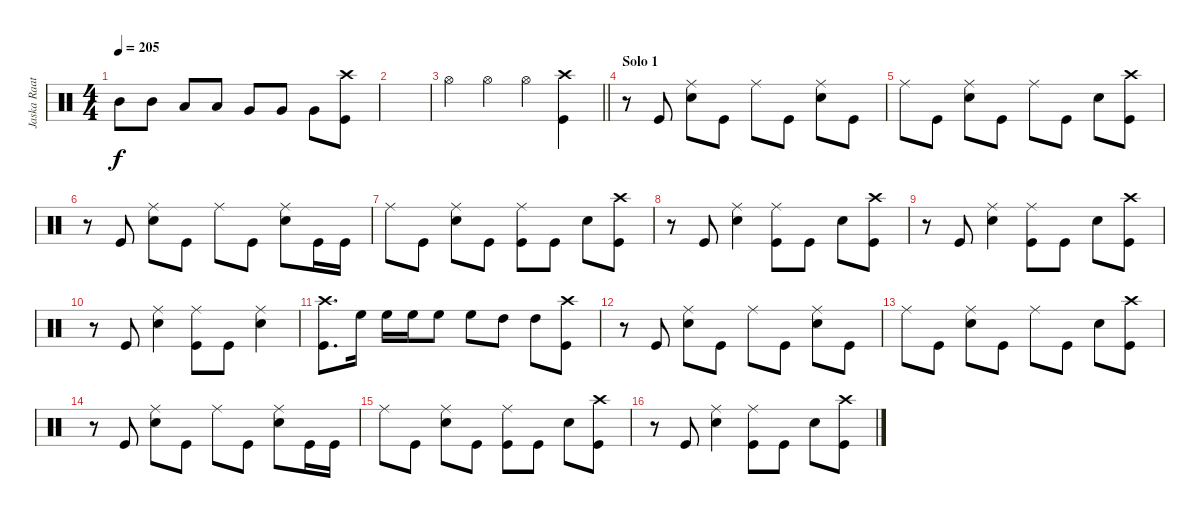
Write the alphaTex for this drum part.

\track ("Jaska Raatikainen" "Jaska Raat") {instrument percussion}
\staff {score}
\articulation defaults
\ts (4 4)
\tempo 205
\clef neutral
\ks c "Mid Tom (hit)".8{dy f} "Mid Tom (hit)".8 "Low Tom (hit)".8 "Low Tom (hit)".8 "Very Low Tom (hit)".8 "Very Low Tom (hit)".8 "Very Low Tom (hit)".8
("Crash high (hit)" "Kick (hit)").8 |
|
\barLineRight lightlight "Hi-Hat (open)".4 "Hi-Hat (open)".4 "Hi-Hat (open)".4
("Crash high (hit)" "Kick (hit)").4 |
\section ("" "Solo 1")
r.8 "Kick (hit)".8 ("Ride (middle)" "Snare (hit) 2").8 "Kick (hit)".8 "Ride (middle)".8 "Kick (hit)".8 ("Ride (middle)" "Snare (hit) 2").8 "Kick (hit)".8 |
"Ride (middle)".8 "Kick (hit)".8 ("Ride (middle)" "Snare (hit) 2").8 "Kick (hit)".8 "Ride (middle)".8 "Kick (hit)".8 "Snare (hit) 2".8 ("Crash high (hit)" "Kick (hit)").8 |
r.8 "Kick (hit)".8 ("Ride (middle)" "Snare (hit) 2").8 "Kick (hit)".8 "Ride (middle)".8 "Kick (hit)".8 ("Ride (middle)" "Snare (hit) 2").8 "Kick (hit)".16 "Kick (hit)".16 |
"Ride (middle)".8 "Kick (hit)".8 ("Ride (middle)" "Snare (hit) 2").8 "Kick (hit)".8 ("Ride (middle)" "Kick (hit)").8 "Kick (hit)".8 "Snare (hit) 2".8 ("Crash high (hit)" "Kick (hit)").8 |
r.8 "Kick (hit)".8 ("Ride (middle)" "Snare (hit) 2").4 ("Ride (middle)" "Kick (hit)").8 "Kick (hit)".8 "Snare (hit) 2".8 ("Crash high (hit)" "Kick (hit)").8 |
r.8 "Kick (hit)".8 ("Ride (middle)" "Snare (hit) 2").4 ("Ride (middle)" "Kick (hit)").8 "Kick (hit)".8 "Snare (hit) 2".8 ("Crash high (hit)" "Kick (hit)").8 |
r.8 "Kick (hit)".8 ("Ride (middle)" "Snare (hit) 2").4 ("Ride (middle)" "Kick (hit)").8 "Kick (hit)".8 ("Ride (middle)" "Snare (hit) 2").4 |
("Crash high (hit)" "Kick (hit)").8{d} "High Floor Tom (hit)".16 "High Floor Tom (hit)".16 "High Floor Tom (hit)".16 "High Floor Tom (hit)".8 "High Floor Tom (hit)".8 "High Tom (hit)".8 "High Tom (hit)".8 ("Crash high (hit)" "Kick (hit)").8 |
r.8 "Kick (hit)".8 ("Ride (middle)" "Snare (hit) 2").8 "Kick (hit)".8 "Ride (middle)".8 "Kick (hit)".8 ("Ride (middle)" "Snare (hit) 2").8 "Kick (hit)".8 |
"Ride (middle)".8 "Kick (hit)".8 ("Ride (middle)" "Snare (hit) 2").8 "Kick (hit)".8 "Ride (middle)".8 "Kick (hit)".8 "Snare (hit) 2".8 ("Crash high (hit)" "Kick (hit)").8 |
r.8 "Kick (hit)".8 ("Ride (middle)" "Snare (hit) 2").8 "Kick (hit)".8 "Ride (middle)".8 "Kick (hit)".8 ("Ride (middle)" "Snare (hit) 2").8 "Kick (hit)".16 "Kick (hit)".16 |
"Ride (middle)".8 "Kick (hit)".8 ("Ride (middle)" "Snare (hit) 2").8 "Kick (hit)".8 ("Ride (middle)" "Kick (hit)").8 "Kick (hit)".8 "Snare (hit) 2".8 ("Crash high (hit)" "Kick (hit)").8 |
r.8 "Kick (hit)".8 ("Ride (middle)" "Snare (hit) 2").4 ("Ride (middle)" "Kick (hit)").8 "Kick (hit)".8 "Snare (hit) 2".8 ("Crash high (hit)" "Kick (hit)").8
